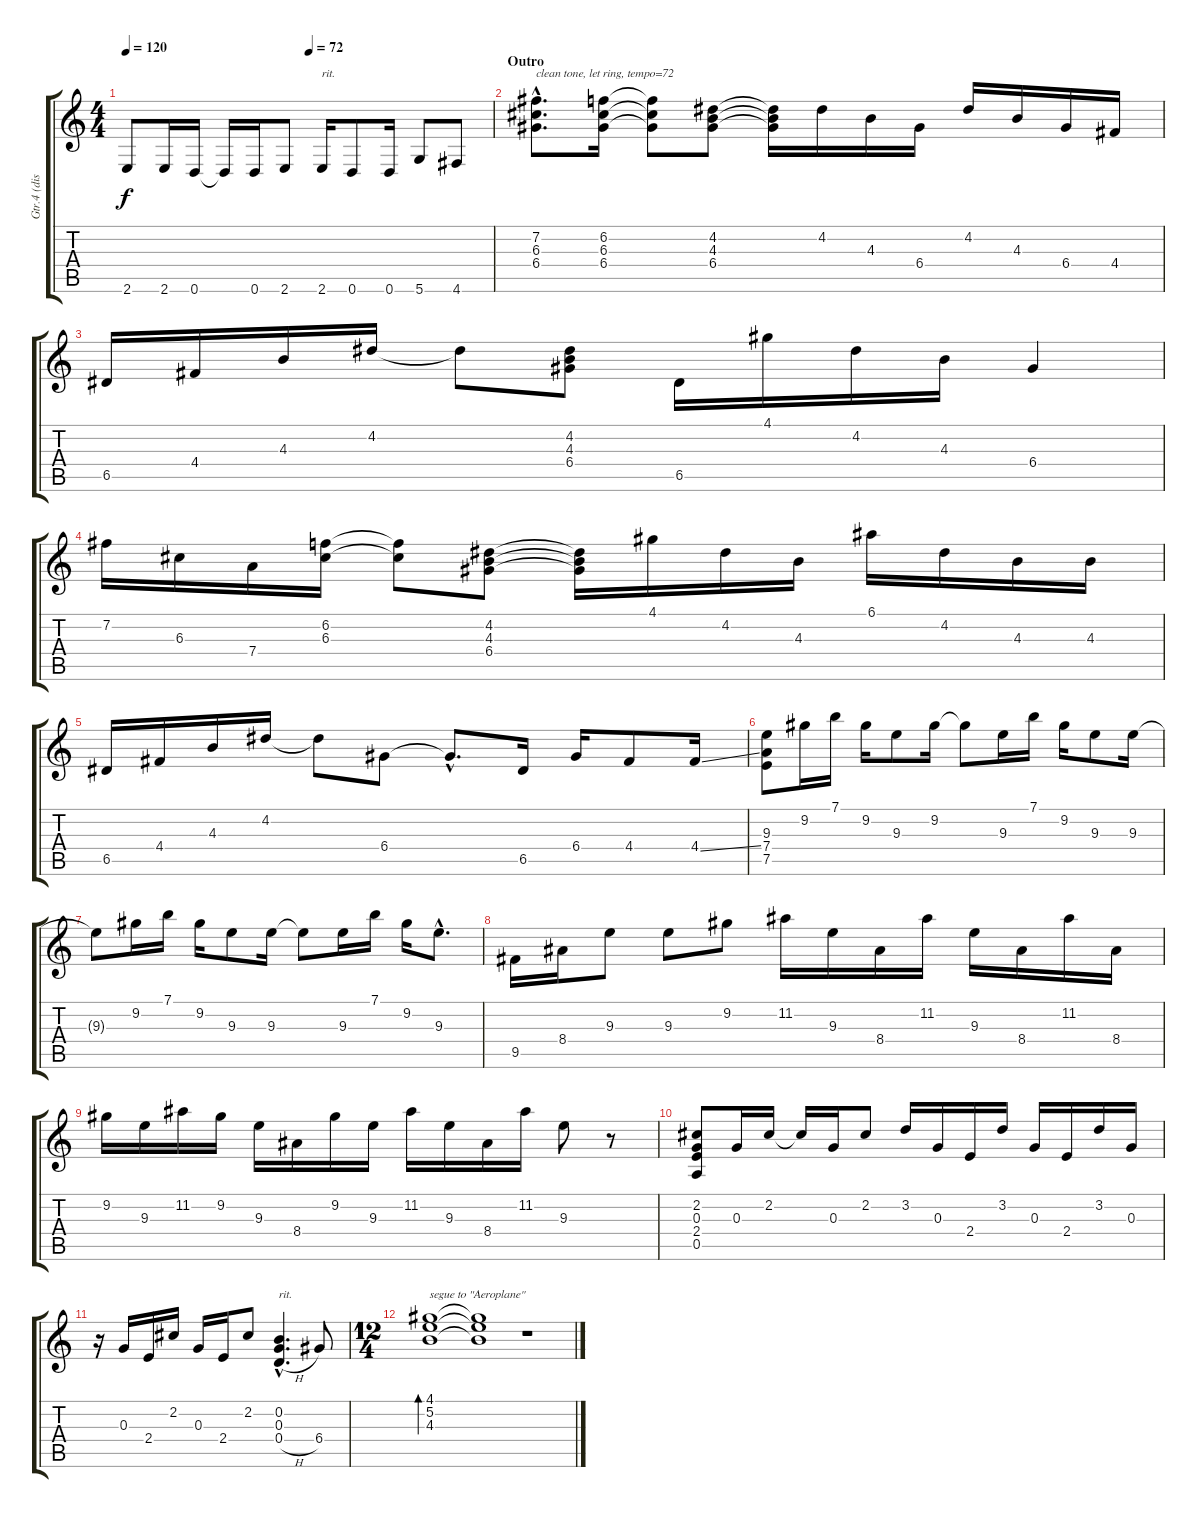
\track ("Gtr.4 (dist.)" "Gtr.4 (dis") {instrument distortionguitar}
\staff {score tabs}
\tuning (E4 B3 G3 D3 A2 D2) {hide}
\ts (4 4)
\tempo 120
\tempo (72 0.5)
\clef g2
\ks c
2.6.8{dy f} 2.6.16 0.6.16 0.6{t}.16 0.6.16 2.6.8 2.6.16{txt "rit." instrument distortionguitar} 0.6.8 0.6.16 5.6.8 4.6.8 |
\section ("" "Outro")
(7.2{hac} 6.3{hac} 6.4{hac}).8{d txt "clean tone, let ring, tempo=72" instrument electricguitarclean} (6.2 6.3 6.4).16 (6.2{t} 6.3{t} 6.4{t}).8 (4.2 4.3 6.4).8 (4.2{t} 4.3{t} 6.4{t}).16 4.2.16 4.3.16 6.4.16 4.2.16 4.3.16 6.4.16 4.4.16 |
6.5.16 4.4.16 4.3.16 4.2.16 4.2{t}.8 (4.2 4.3 6.4).8 6.5.16 4.1.16 4.2.16 4.3.16 6.4.4 |
7.2.16 6.3.16 7.4.16 (6.2 6.3).16 (6.2{t} 6.3{t}).8 (4.2 4.3 6.4).8 (4.2{t} 4.3{t} 6.4{t}).16 4.1.16 4.2.16 4.3.16 6.1.16 4.2.16 4.3.16 4.3.16 |
6.5.16 4.4.16 4.3.16 4.2.16 4.2{t}.8 6.4.8 6.4{hac t}.8{d} 6.5.16 6.4.16 4.4.8 4.4{ss}.16 |
(9.3 7.4 7.5).8 9.2.16 7.1.16 9.2.16 9.3.8 9.2.16 9.2{t}.8 9.3.16 7.1.16 9.2.16 9.3.8 9.3.16 |
9.3{t}.8 9.2.16 7.1.16 9.2.16 9.3.8 9.3.16 9.3{t}.8 9.3.16 7.1.16 9.2.16 9.3{hac}.8{d} |
9.5.16 8.4.16 9.3.8 9.3.8 9.2.8 11.2.16 9.3.16 8.4.16 11.2.16 9.3.16 8.4.16 11.2.16 8.4.16 |
9.2.16 9.3.16 11.2.16 9.2.16 9.3.16 8.4.16 9.2.16 9.3.16 11.2.16 9.3.16 8.4.16 11.2.16 9.3.8 r.8 |
(2.2 0.3 2.4 0.5).8 0.3.16 2.2.16 2.2{t}.16 0.3.16 2.2.8 3.2.16 0.3.16 2.4.16 3.2.16 0.3.16 2.4.16 3.2.16 0.3.16 |
r.16 0.3.16 2.4.16 2.2.16 0.3.16 2.4.16 2.2.8 (0.2{hac} 0.3{hac} 0.4{h hac}).4{d txt "rit."} 6.4.8 |
\ts (12 4)
(4.1 5.2 4.3).1{bd 120 txt "segue to \"Aeroplane\""} (4.1{t} 5.2{t} 4.3{t}).1 r.1
